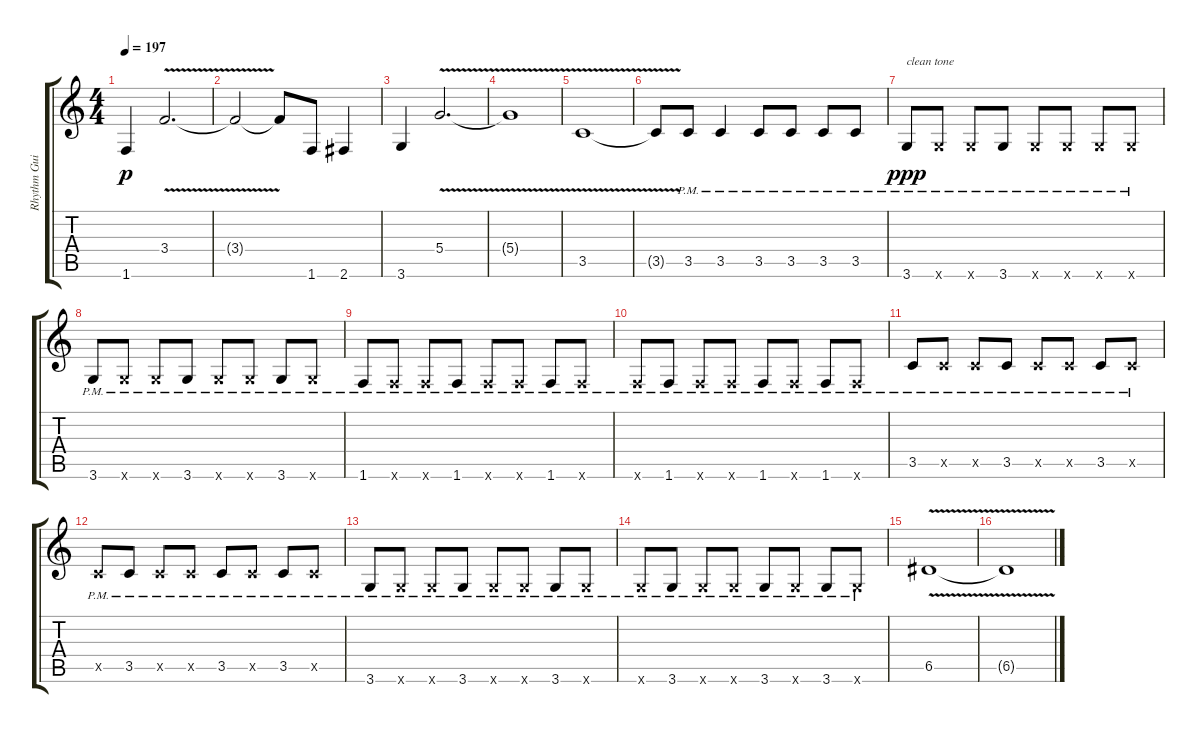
\track ("Rhythm Guitar (Blackmore)" "Rhythm Gui") {instrument distortionguitar}
\staff {score tabs}
\tuning (E4 B3 G3 D3 A2 E2) {hide}
\ts (4 4)
\tempo 197
\clef g2
\ks c
1.6.4{dy p} 3.4{v}.2{d} |
3.4{t}.2 3.4{t}.8 1.6.8 2.6.4 |
3.6.4 5.4{v}.2{d} |
5.4{t}.1 |
3.5{v}.1 |
3.5{t}.8 3.5{pm}.8 3.5{pm}.4 3.5{pm}.8 3.5{pm}.8 3.5{pm}.8 3.5{pm}.8 |
3.6{pm}.8{txt "clean tone" dy ppp} 3.6{pm x}.8 3.6{pm x}.8 3.6{pm}.8 3.6{pm x}.8 3.6{pm x}.8 3.6{pm x}.8 3.6{pm x}.8 |
3.6{pm}.8 3.6{pm x}.8 3.6{pm x}.8 3.6{pm}.8 3.6{pm x}.8 3.6{pm x}.8 3.6{pm}.8 3.6{pm x}.8 |
1.6{pm}.8 1.6{pm x}.8 1.6{pm x}.8 1.6{pm}.8 1.6{pm x}.8 1.6{pm x}.8 1.6{pm}.8 1.6{pm x}.8 |
1.6{pm x}.8 1.6{pm}.8 1.6{pm x}.8 1.6{pm x}.8 1.6{pm}.8 1.6{pm x}.8 1.6{pm}.8 1.6{pm x}.8 |
3.5{pm}.8 3.5{pm x}.8 3.5{pm x}.8 3.5{pm}.8 3.5{pm x}.8 3.5{pm x}.8 3.5{pm}.8 3.5{pm x}.8 |
3.5{pm x}.8 3.5{pm}.8 3.5{pm x}.8 3.5{pm x}.8 3.5{pm}.8 3.5{pm x}.8 3.5{pm}.8 3.5{pm x}.8 |
3.6{pm}.8 3.6{pm x}.8 3.6{pm x}.8 3.6{pm}.8 3.6{pm x}.8 3.6{pm x}.8 3.6{pm}.8 3.6{pm x}.8 |
3.6{pm x}.8 3.6{pm}.8 3.6{pm x}.8 3.6{pm x}.8 3.6{pm}.8 3.6{pm x}.8 3.6{pm}.8 3.6{pm x}.8 |
6.5{v}.1 |
6.5{t}.1
